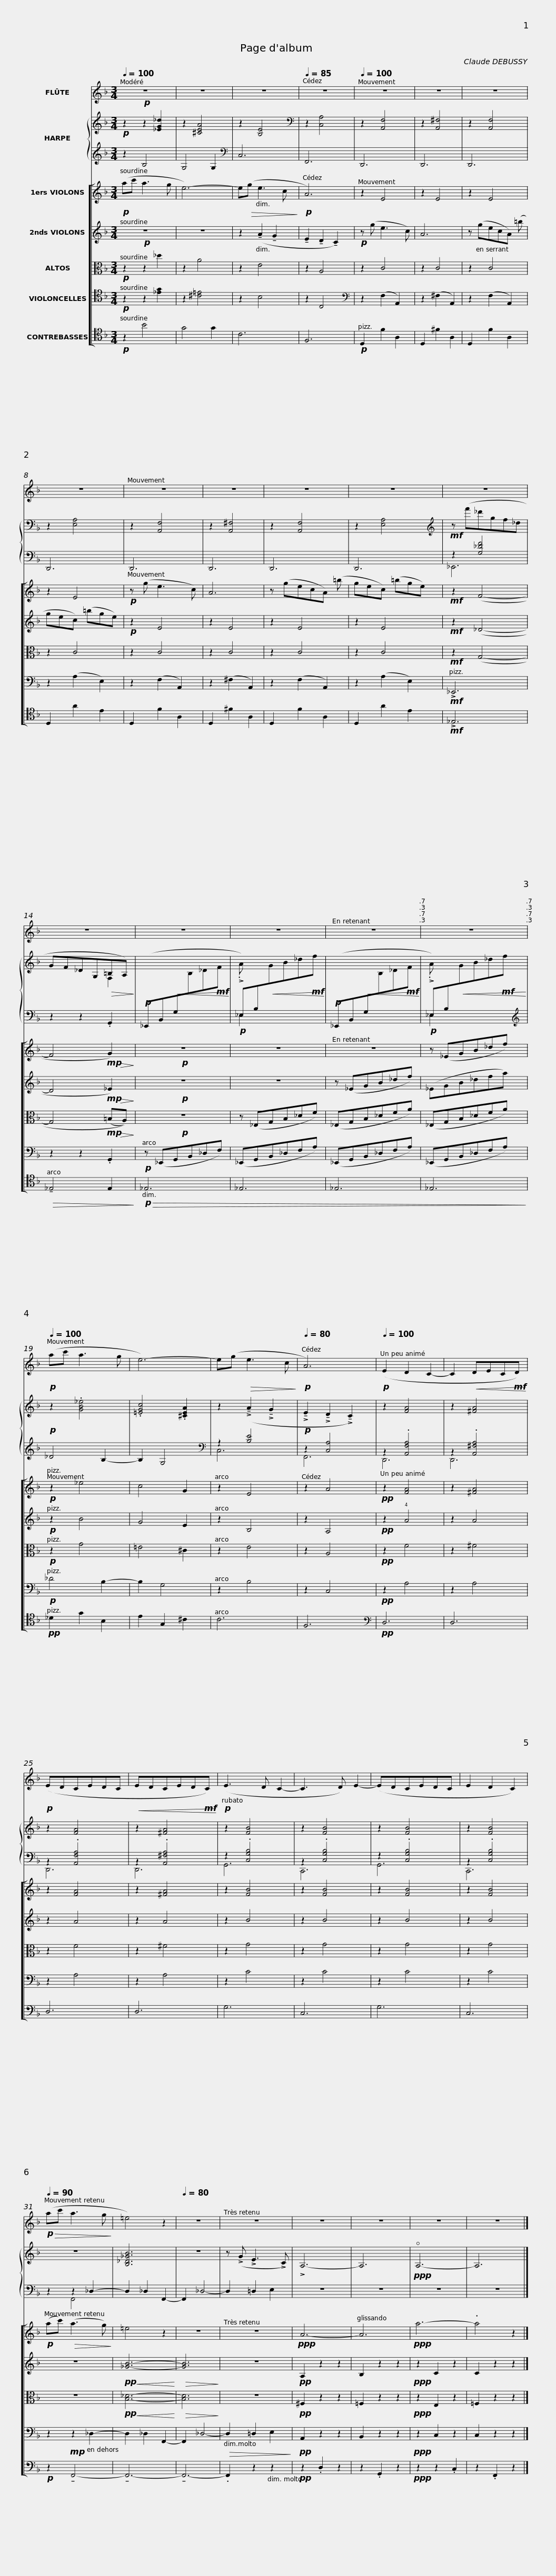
X:1
%%score 1 { ( 2 5 ) | ( 3 4 ) } [ 6 7 8 9 10 ]
L:1/8
Q:1/4=100
M:3/4
I:linebreak $
K:F
V:1 treble
V:2 treble
V:5 treble
V:3 treble
V:4 treble
V:6 treble
V:7 treble
V:8 alto
V:9 tenor
V:10 tenor transpose=-12
V:1
!p! z6 | z6 | z6 |[Q:1/4=85] z6 |[Q:1/4=100] z6 | %5
 z6 | z6 |$ z6 |$ z6 | z6 | %10
 z6 | z6 | z6 | z6 |$ z6 | %15
 z6 |[Q:1/4=100] z6[Q:1/4=96][Q:1/4=93][Q:1/4=90][Q:1/4=86][Q:1/4=83] |[Q:1/4=80] z6[Q:1/4=76][Q:1/4=73][Q:1/4=70][Q:1/4=66][Q:1/4=63] |!p![Q:1/4=100] (ac' a3 g | e6-) | %20
 e(g!>(! e3 c!>)! |$[Q:1/4=80]!p! A6) |[Q:1/4=100]!p! (E2 D2 C2- | C2!<(! DEC!mf!D)!<)! |!p! (EDCEDC | %25
!<(! EDCED!mf!C)!<)! |!p! (E3 D C2- | C3 D) E2- | (EDCEDC |$ E2 D2 C2) | %30
[Q:1/4=90]!p!!>(! (ac' a3 g!>)! | =e4) z2 |[Q:1/4=80] z6 | z6 | z6 | %35
 z6 | z6 | z6 |] %38
V:2
!p! z2 z2 [_EG_d]2 | z2 [^CEA]4 | z2 [B,E]4 |[K:bass] z2 [C,A,]4 | z2 [A,,F,]4 | %5
 z2 [A,,^F,]4 | z2 [A,,F,]4 |$ z2 [E,A,]4 |$ z2 [A,,F,]4 | z2 [A,,^F,]4 | %10
 z2 [A,,F,]4 | z2 [E,A,]4 |[K:treble]!mf! z (f'_d'gf_d | GF_DG,!>(!=B,A,)!>)! |$!p![I:staff +1] (_E,,B,,!<(!G,[I:staff -1]B,_D!mf!F!<)! | %15
[I:staff +1] _E,)B,!<(![I:staff -1]GB_d!mf!f!<)! |!p![I:staff +1] (_E,,B,,!<(!G,[I:staff -1]B,_D!mf!F!<)! |[I:staff +1] _E,)B,!<(![I:staff -1]GB_d!mf!f!<)! |!p! z2 .[GB_e]4 | .[=EGc]4 .[^CEA]2 | %20
 z2 (!>!!tenuto!A2 !>!!tenuto!G2 |$!p! !>!!tenuto!E2 !>!!tenuto!D2 !>!!tenuto!C2) | z2 [FA]4 | z2 [^FA]4 | z2 [FA]4 | %25
 z2 [^FA]4 | z2 [FB]4 | z2 [FB]4 | z2 [FB]4 |$ z2 [FB]4 | %30
 z6 | [B,_D_GB]6 | z6 | z (!>!G !>!E3 !>!C) | !>!A,6- | %35
 A,6 |!ppp! !open!A,6- | A,6 |] %38
V:3
 z2 B,4 | G,4 G,2 |[K:bass] C,6 | F,,6 | D,,6 | %5
 D,,6 | D,,6 |$ D,,6 |$ D,,6 | D,,6 | %10
 D,,6 | D,,6 | z2 [G,_DF]4 | z2 z2 .G,,2 |$ x6 | %15
!p! _E,2 x4 | x6 |!p! _E,2 x4 |[K:treble] _D4 B,2- | B,2 G,4 | %20
[K:bass] z2 [B,E]4 |$ z2 [C,A,]4 | z2 .[A,,F,A,]4 | z2 .[A,,^F,A,]4 | z2 .[A,,F,A,]4 | %25
 z2 .[A,,^F,A,]4 | z2 .[C,G,B,]4 | z2 .[C,G,B,]4 | z2 .[C,G,B,]4 |$ z2 .[C,G,B,]4 | %30
 z2 z2 _D,2- | D,2 _D,2 F,,2- | F,,2 _D,4- | D,2 =D,2 E,2 | z6 | %35
 z6 | z6 | z6 |] %38
V:4
 x6 | x6 |[K:bass] x6 | x6 | x6 | %5
 x6 | x6 |$ x6 |$ x6 | x6 | %10
 x6 | x6 | _E,,6 | x6 |$ x6 | %15
 x6 | x6 | x6 |[K:treble] x6 | x6 | %20
[K:bass] C,6 |$ F,,6 | D,,6 | D,,6 | D,,6 | %25
 D,,6 | G,,6 | C,,6 | G,,6 |$ C,,6 | %30
 x2 F,,4 | x6 | x6 | x6 | x6 | %35
 x6 | x6 | x6 |] %38
V:5
 x6 | x6 | x6 |[K:bass] x6 | x6 | %5
 x6 | x6 |$ x6 |$ x6 | x6 | %10
 x6 | x6 |[K:treble] x6 | x4 F,2 |$ x6 | %15
 !>!.A x5 | x6 | !>!.A x5 | x6 | x6 | %20
 x6 |$ x6 | x6 | x6 | x6 | %25
 x6 | x6 | x6 | x6 |$ x6 | %30
 x6 | x6 | x6 | x6 | x6 | %35
 x6 | x6 | x6 |] %38
V:6
!p! (ac' a3 g | e6-) | e!>(!(g e3 c!>)! |!p! A6) | z2 E4 | %5
 z2 E4 | z2 E4 |$ z2 E4 |$!p! z (g e3 c) | A6 | %10
 z (gecA) (=b |gec) (=bge) |!mf! z2 (F4- | F4!mp!!>(! G2)!>)! |$!p! z6 | %15
 z6 | z6 | z (_EGB_df) |!p! z2 _e4 | c4 G2 | %20
 z2 E4 |$ z2 A4 |!pp! z2 [FA]4 | z2 [^FA]4 | z2 [FA]4 | %25
 z2 [^FA]4 | z2 [FB]4 | z2 [FB]4 | z2 [FB]4 |$ z2 [FB]4 | %30
!p! (ac')!>(! (a3 g)!>)! | =e4 z2 | z6 | z6 |!ppp! A6- | %35
 A6 |!ppp! a6- | .a4 z2 |] %38
V:7
!p! z6 | z6 | z2 (!tenuto!A2 !tenuto!G2 | !tenuto!E2 !tenuto!D2 !tenuto!C2) |!p! z (g e3 c) | %5
 A6 | z (gecA) (=b |$ gec) (=bge) |$!p! z2 E4 | z2 E4 | %10
 z2 E4 | z2 E4 |!mf! z2 (_D4- | D4!mp!!>(! _E2)!>)! |$!p! z6 | %15
 z6 | z (_EGB_df) | (_EGB_dfa) |!p! z2 B4 | G4 E2 | %20
 z2 B,4 |$ z2 A,4 |!pp! z2 !4!A4 | z2 A4 | z2 A4 | %25
 z2 A4 | z2 B4 | z2 B4 | z2 B4 |$ z2 B4 | %30
 z6 |!pp!!<(! [_GB]6-!<)! |!>(! [GB]6!>)! | z6 |!pp! A,2 z2 z2 | %35
 B,2 z2 z2 |!ppp! z2 C2 z2 | C2 z2 z2 |] %38
V:8
!p! z2 z2 _d2 | z2 A4 | z2 E4 | z2 A,4 | z2 C4 | %5
 z2 C4 | z2 C4 |$ z2 C4 |$ z2 C4 | z2 C4 | %10
 z2 C4 | z2 C4 |!mf! z2 (G,4- | G,4!mp!!>(! (=B,A,))!>)! |$!p! z6 | %15
 z (_E,G,B,_DF) | (_E,G,B,_DFA) | (_E,G,B,_DFA) |!p! z2 G4 | =E4 ^C2 | %20
 z2 E4 |$ z2 A,4 |!pp! z2 F4 | z2 ^F4 | z2 F4 | %25
 z2 ^F4 | z2 G4 | z2 G4 | z2 G4 |$ z2 G4 | %30
 z6 |!pp!!<(! [B,_D]6-!<)! |!>(! [B,D]6!>)! | z6 |!pp! ^F,2 z2 z2 | %35
 =F,2 z2 z2 |!ppp! z2 E,2 z2 | =F,2 z2 z2 |] %38
V:9
!p! z2 z2 [_EG]2 | z2 [^C=E]4 | z2 B,4 | z2 C,4 |[K:bass] z2 (F,2 A,,2) | %5
 z2 (^F,2 A,,2) | z2 (F,2 A,,2) |$ z2 (A,2 E,2) |$ z2 (F,2 A,,2) | z2 (^F,2 A,,2) | %10
 z2 (F,2 A,,2) | z2 (A,2 E,2) |!mf! !>!_E,,6 | z2 z2 .G,,2 |$!p! z (_E,,G,,B,,_D,F,) | %15
 (_E,,G,,B,,_D,F,A,) | (_E,,G,,B,,_D,F,A,) | (_E,,G,,B,,_D,F,A,) |!p! _D4 B,2- | B,2 G,4 | %20
 z2 B,4 |$ z2 C,4 |!pp! z2 A,4 | z2 A,4 | z2 A,4 | %25
 z2 A,4 | z2 C4 | z2 C4 | z2 C4 |$ z2 C4 | %30
 z2!mp! z2 _D,2- | D,2 _D,2 F,,2- | F,,2 _D,4- |!>(! D,2 =D,2 E,2!>)! |!pp! A,,2 z2 z2 | %35
 B,,2 z2 z2 |!ppp! z2 C,2 z2 | C,2 z2 z2 |] %38
V:10
!p! z2 B4 | G4 G2 | C6 | F,6 |!p! D,2 F2 A,2 | %5
 D,2 ^F2 A,2 | D,2 F2 A,2 |$ D,2 A2 E2 |$ D,2 F2 A,2 | D,2 ^F2 A,2 | %10
 D,2 F2 A,2 | D,2 A2 E2 |!mf! !>!_E,6 |!>(! !tenuto!_E,4 E,2!>)! |$!p!!>(! _E,6 | %15
 _E,6 | _E,6 | _E,6!>)! |!pp! _D2 G2 B,2 | E2 G,2 ^C2 | %20
 C6 |$ F,6 |[K:bass]!pp! D,6 | D,6 | D,6 | %25
 D,6 | G,6 | C,6 | G,6 |$ C,6 | %30
!p! z2 !tenuto!F,,4- | !tenuto!F,,6- | !tenuto!F,,6- | .F,,2 z2 z2 |!pp! z2 .D,2 z2 | %35
 z2 .G,,2 z2 |!ppp! z2 z2 .C,2 | z2 .F,,2 z2 |] %38
